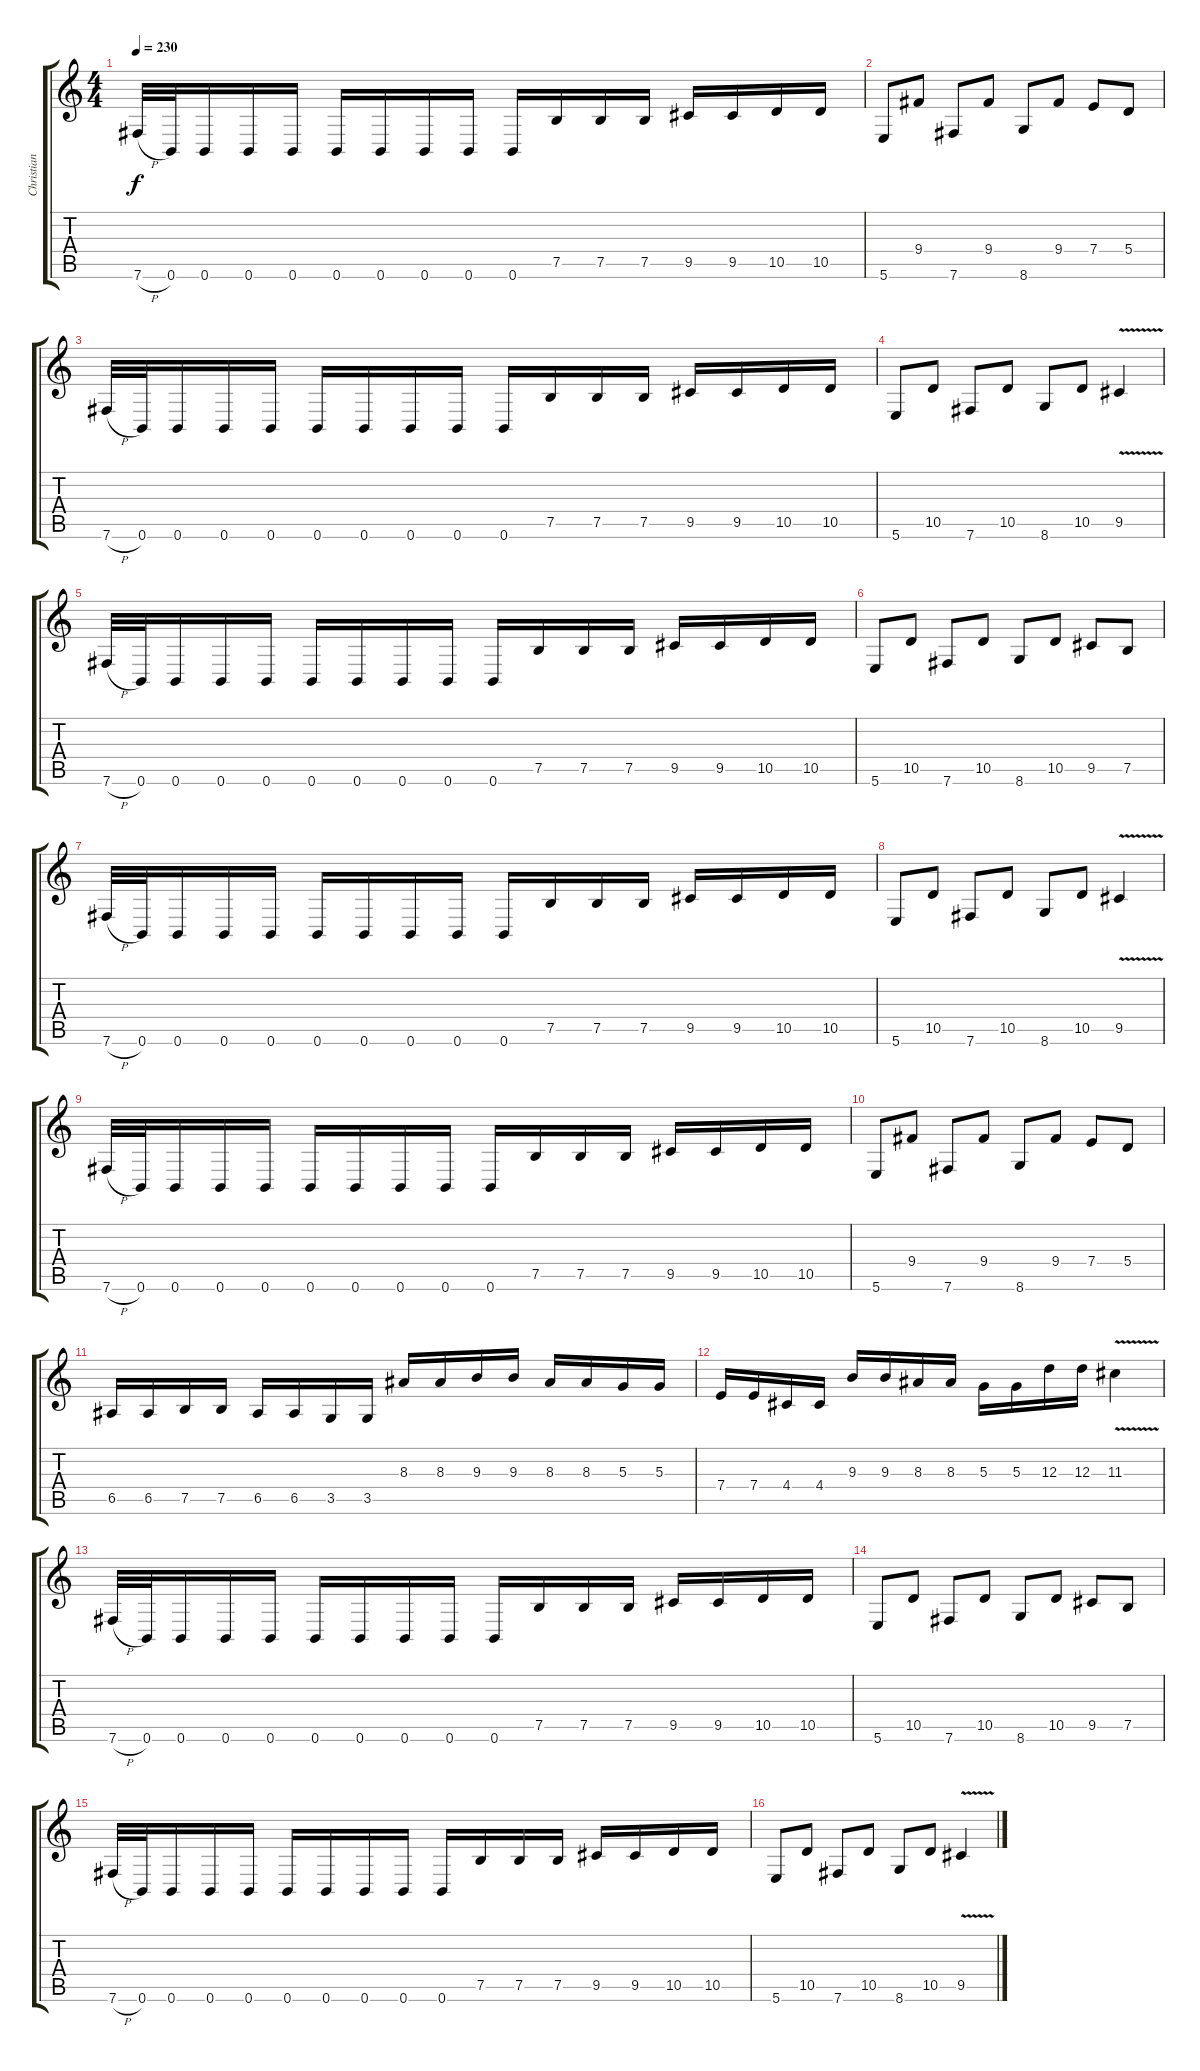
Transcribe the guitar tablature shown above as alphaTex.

\track ("Christian Donaldson" "Christian ") {instrument overdrivenguitar}
\staff {score tabs}
\tuning (B3 Gb3 D3 A2 E2 B1) {hide}
\ts (4 4)
\tempo 230
\clef g2
\ks c
7.6{h}.32{dy f} 0.6.32 0.6.16 0.6.16 0.6.16 0.6.16 0.6.16 0.6.16 0.6.16 0.6.16 7.5.16 7.5.16 7.5.16 9.5.16 9.5.16 10.5.16 10.5.16 |
5.6.8 9.4.8 7.6.8 9.4.8 8.6.8 9.4.8 7.4.8 5.4.8 |
7.6{h}.32 0.6.32 0.6.16 0.6.16 0.6.16 0.6.16 0.6.16 0.6.16 0.6.16 0.6.16 7.5.16 7.5.16 7.5.16 9.5.16 9.5.16 10.5.16 10.5.16 |
5.6.8 10.5.8 7.6.8 10.5.8 8.6.8 10.5.8 9.5{v}.4 |
7.6{h}.32 0.6.32 0.6.16 0.6.16 0.6.16 0.6.16 0.6.16 0.6.16 0.6.16 0.6.16 7.5.16 7.5.16 7.5.16 9.5.16 9.5.16 10.5.16 10.5.16 |
5.6.8 10.5.8 7.6.8 10.5.8 8.6.8 10.5.8 9.5.8 7.5.8 |
7.6{h}.32 0.6.32 0.6.16 0.6.16 0.6.16 0.6.16 0.6.16 0.6.16 0.6.16 0.6.16 7.5.16 7.5.16 7.5.16 9.5.16 9.5.16 10.5.16 10.5.16 |
5.6.8 10.5.8 7.6.8 10.5.8 8.6.8 10.5.8 9.5{v}.4 |
7.6{h}.32 0.6.32 0.6.16 0.6.16 0.6.16 0.6.16 0.6.16 0.6.16 0.6.16 0.6.16 7.5.16 7.5.16 7.5.16 9.5.16 9.5.16 10.5.16 10.5.16 |
5.6.8 9.4.8 7.6.8 9.4.8 8.6.8 9.4.8 7.4.8 5.4.8 |
6.5.16 6.5.16 7.5.16 7.5.16 6.5.16 6.5.16 3.5.16 3.5.16 8.3.16 8.3.16 9.3.16 9.3.16 8.3.16 8.3.16 5.3.16 5.3.16 |
7.4.16 7.4.16 4.4.16 4.4.16 9.3.16 9.3.16 8.3.16 8.3.16 5.3.16 5.3.16 12.3.16 12.3.16 11.3{v}.4 |
7.6{h}.32 0.6.32 0.6.16 0.6.16 0.6.16 0.6.16 0.6.16 0.6.16 0.6.16 0.6.16 7.5.16 7.5.16 7.5.16 9.5.16 9.5.16 10.5.16 10.5.16 |
5.6.8 10.5.8 7.6.8 10.5.8 8.6.8 10.5.8 9.5.8 7.5.8 |
7.6{h}.32 0.6.32 0.6.16 0.6.16 0.6.16 0.6.16 0.6.16 0.6.16 0.6.16 0.6.16 7.5.16 7.5.16 7.5.16 9.5.16 9.5.16 10.5.16 10.5.16 |
5.6.8 10.5.8 7.6.8 10.5.8 8.6.8 10.5.8 9.5{v}.4
